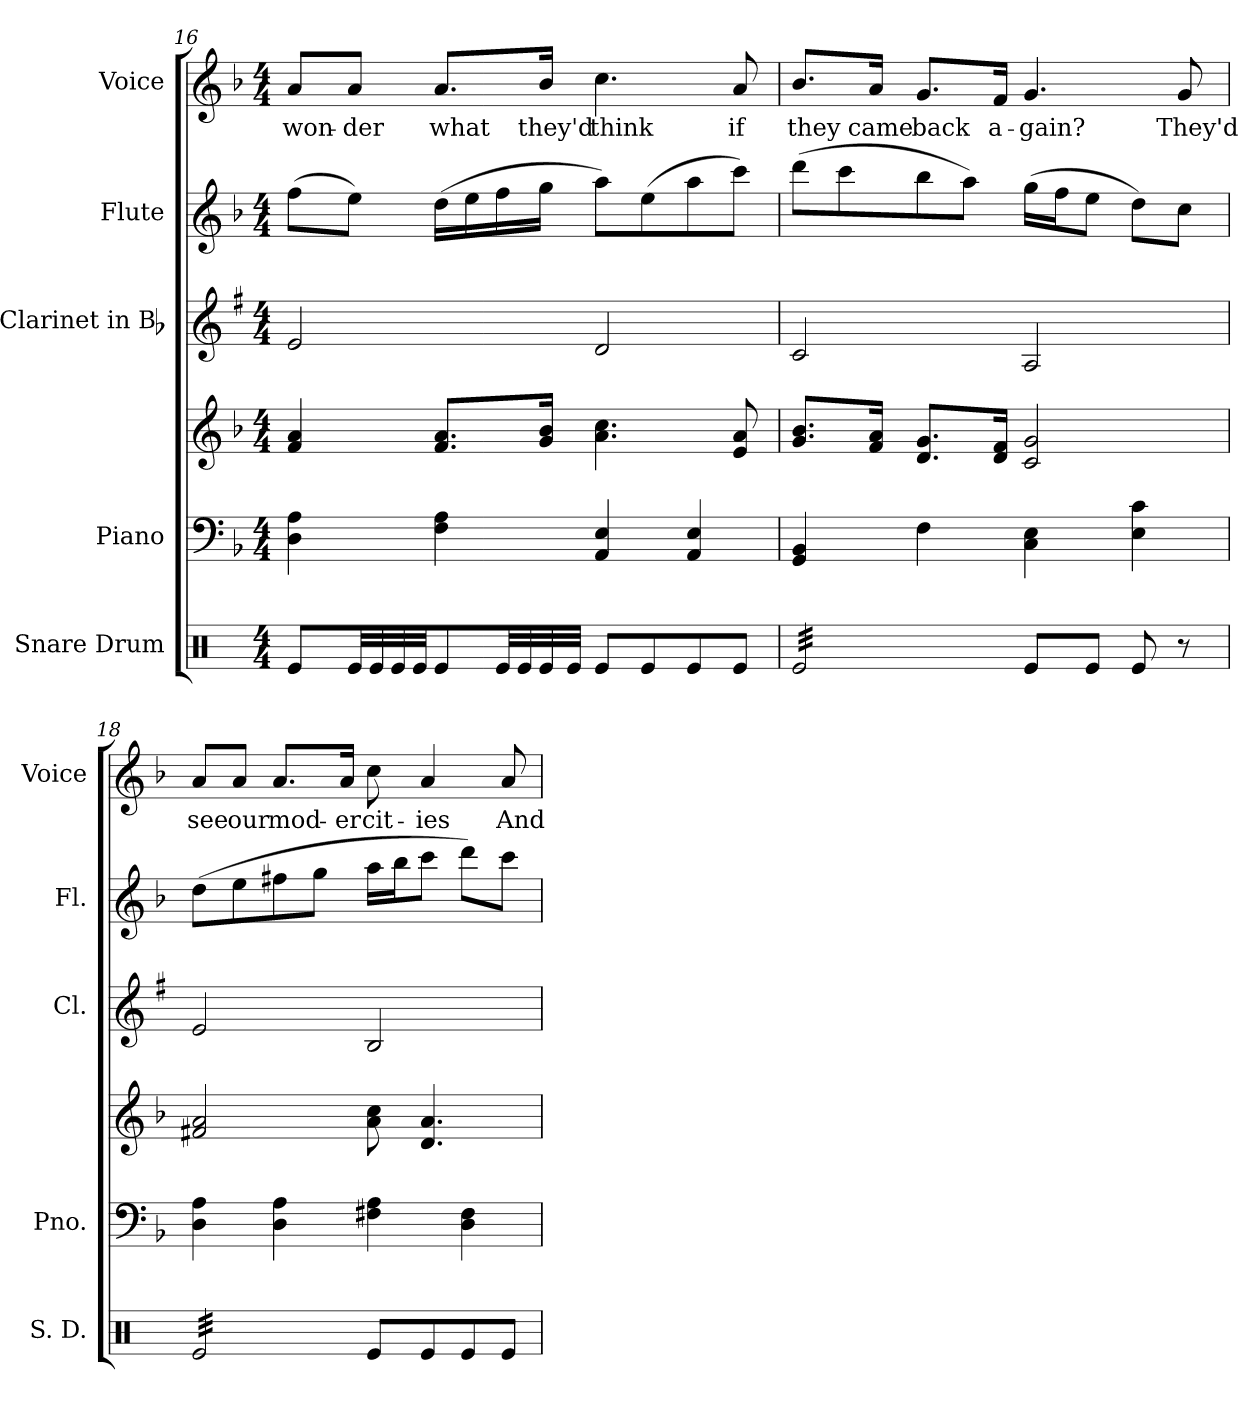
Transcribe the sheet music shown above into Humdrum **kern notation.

**kern	**kern	**kern	**kern	**kern	**kern	**text
*part5	*part4	*part4	*part3	*part2	*part1	*part1
*staff6	*staff5	*staff4	*staff3	*staff2	*staff1	*staff1
*I"Snare Drum	*I"Piano	*	*I"Clarinet in Bb	*I"Flute	*I"Voice	*
*I'S. D.	*I'Pno.	*	*I'Cl.	*I'Fl.	*I'Voice	*
*clefX	*clefF4	*clefG2	*clefG2	*clefG2	*clefG2	*
*	*	*	*ITrd1c2	*	*	*
*k[]	*k[b-]	*k[b-]	*k[b-]	*k[b-]	*k[b-]	*
*C:	*F:	*F:	*F:	*F:	*F:	*
*M4/4	*M4/4	*M4/4	*M4/4	*M4/4	*M4/4	*
=16	=16	=16	=16	=16	=16	=16
!	!	!	!	!	!	!LO:LY:b:color=#000000
8Rei/L	4Di\ 4Ai	4fi/ 4ai	2di/	(8ffi\L	8ai/L	won-
!	!	!	!	!	!	!LO:LY:b:color=#000000
*tremolo	*	*	*	*	*	*
32Rei/	.	.	.	8eei\J)	8ai/J	-der
32Rei/	.	.	.	.	.	.
32Rei/	.	.	.	.	.	.
32Rei/	.	.	.	.	.	.
*Xtremolo	*	*	*	*	*	*
!	!	!	!	!	!	!LO:LY:b:color=#000000
8Rei/	4Fi\ 4Ai	8.fi/ 8.aiL	.	(16ddi\LL	8.ai/L	what
.	.	.	.	16eei\	.	.
*tremolo	*	*	*	*	*	*
32Rei/	.	.	.	16ffi\	.	.
32Rei/	.	.	.	.	.	.
!	!	!	!	!	!	!LO:LY:b:color=#000000
32Rei/	.	16gi/ 16b-iJk	.	16ggi\JJ	16b-i/Jk	they'd
32Rei/JJJ	.	.	.	.	.	.
*Xtremolo	*	*	*	*	*	*
!	!	!	!	!	!	!LO:LY:b:color=#000000
8Rei/L	4AAi/ 4Ei	4.ai\ 4.cci	2ci/	8aai\L)	4.cci\	think
8Rei/	.	.	.	(8eei\	.	.
8Rei/	4AAi/ 4Ei	.	.	8aai\	.	.
!	!	!	!	!	!	!LO:LY:b:color=#000000
8Rei/J	.	8ei/ 8ai	.	8ccci\J)	8ai/	if
=17	=17	=17	=17	=17	=17	=17
!	!	!	!	!	!	!LO:LY:b:color=#000000
*tremolo	*	*	*	*	*	*
32Rei/LLL	4GGi/ 4BB-i	8.gi/ 8.b-iL	2B-i/	(8dddi\L	8.b-i/L	they
32Rei/	.	.	.	.	.	.
32Rei/	.	.	.	.	.	.
32Rei/	.	.	.	.	.	.
32Rei/	.	.	.	8ccci\	.	.
32Rei/	.	.	.	.	.	.
!	!	!	!	!	!	!LO:LY:b:color=#000000
32Rei/	.	16fi/ 16aiJk	.	.	16ai/Jk	came
32Rei/	.	.	.	.	.	.
!	!	!	!	!	!	!LO:LY:b:color=#000000
32Rei/	4Fi\	8.di/ 8.giL	.	8bb-i\	8.gi/L	back
32Rei/	.	.	.	.	.	.
32Rei/	.	.	.	.	.	.
32Rei/	.	.	.	.	.	.
32Rei/	.	.	.	8aai\J)	.	.
32Rei/	.	.	.	.	.	.
!	!	!	!	!	!	!LO:LY:b:color=#000000
32Rei/	.	16di/ 16fiJk	.	.	16fi/Jk	a-
32Rei/JJJ	.	.	.	.	.	.
*Xtremolo	*	*	*	*	*	*
!	!	!	!	!	!	!LO:LY:b:color=#000000
8Rei/L	4Ci\ 4Ei	2ci/ 2gi	2Gi/	(16ggi\LL	4.gi/	-gain?
.	.	.	.	16ffi\J	.	.
8Rei/J	.	.	.	8eei\J	.	.
8Rei/	4Ei\ 4ci	.	.	8ddi\L)	.	.
!	!	!	!	!	!	!LO:LY:b:color=#000000
8r	.	.	.	8cci\J	8gi/	They'd
!!LO:LB:g=z
=18	=18	=18	=18	=18	=18	=18
!	!	!	!	!	!	!LO:LY:b:color=#000000
*tremolo	*	*	*	*	*	*
32Rei/LLL	4Di\ 4Ai	2f#Xi/ 2ai	2di/	(8ddi\L	8ai/L	see
32Rei/	.	.	.	.	.	.
32Rei/	.	.	.	.	.	.
32Rei/	.	.	.	.	.	.
!	!	!	!	!	!	!LO:LY:b:color=#000000
32Rei/	.	.	.	8eei\	8ai/J	our
32Rei/	.	.	.	.	.	.
32Rei/	.	.	.	.	.	.
32Rei/	.	.	.	.	.	.
!	!	!	!	!	!	!LO:LY:b:color=#000000
32Rei/	4Di\ 4Ai	.	.	8ff#Xi\	8.ai/L	mod-
32Rei/	.	.	.	.	.	.
32Rei/	.	.	.	.	.	.
32Rei/	.	.	.	.	.	.
32Rei/	.	.	.	8ggi\J	.	.
32Rei/	.	.	.	.	.	.
!	!	!	!	!	!	!LO:LY:b:color=#000000
32Rei/	.	.	.	.	16ai/Jk	-er
32Rei/JJJ	.	.	.	.	.	.
*Xtremolo	*	*	*	*	*	*
!	!	!	!	!	!	!LO:LY:b:color=#000000
8Rei/L	4F#Xi\ 4Ai	8ai\ 8cci	2Ai/	16aai\LL	8cci\	cit-
.	.	.	.	16bb-i\J	.	.
!	!	!	!	!	!	!LO:LY:b:color=#000000
8Rei/	.	4.di/ 4.ai	.	8ccci\J	4ai/	-ies
8Rei/	4Di\ 4F#i	.	.	8dddi\L)	.	.
!	!	!	!	!	!	!LO:LY:b:color=#000000
8Rei/J	.	.	.	8ccci\J	8ai/	And
=	=	=	=	=	=	=
*-	*-	*-	*-	*-	*-	*-
